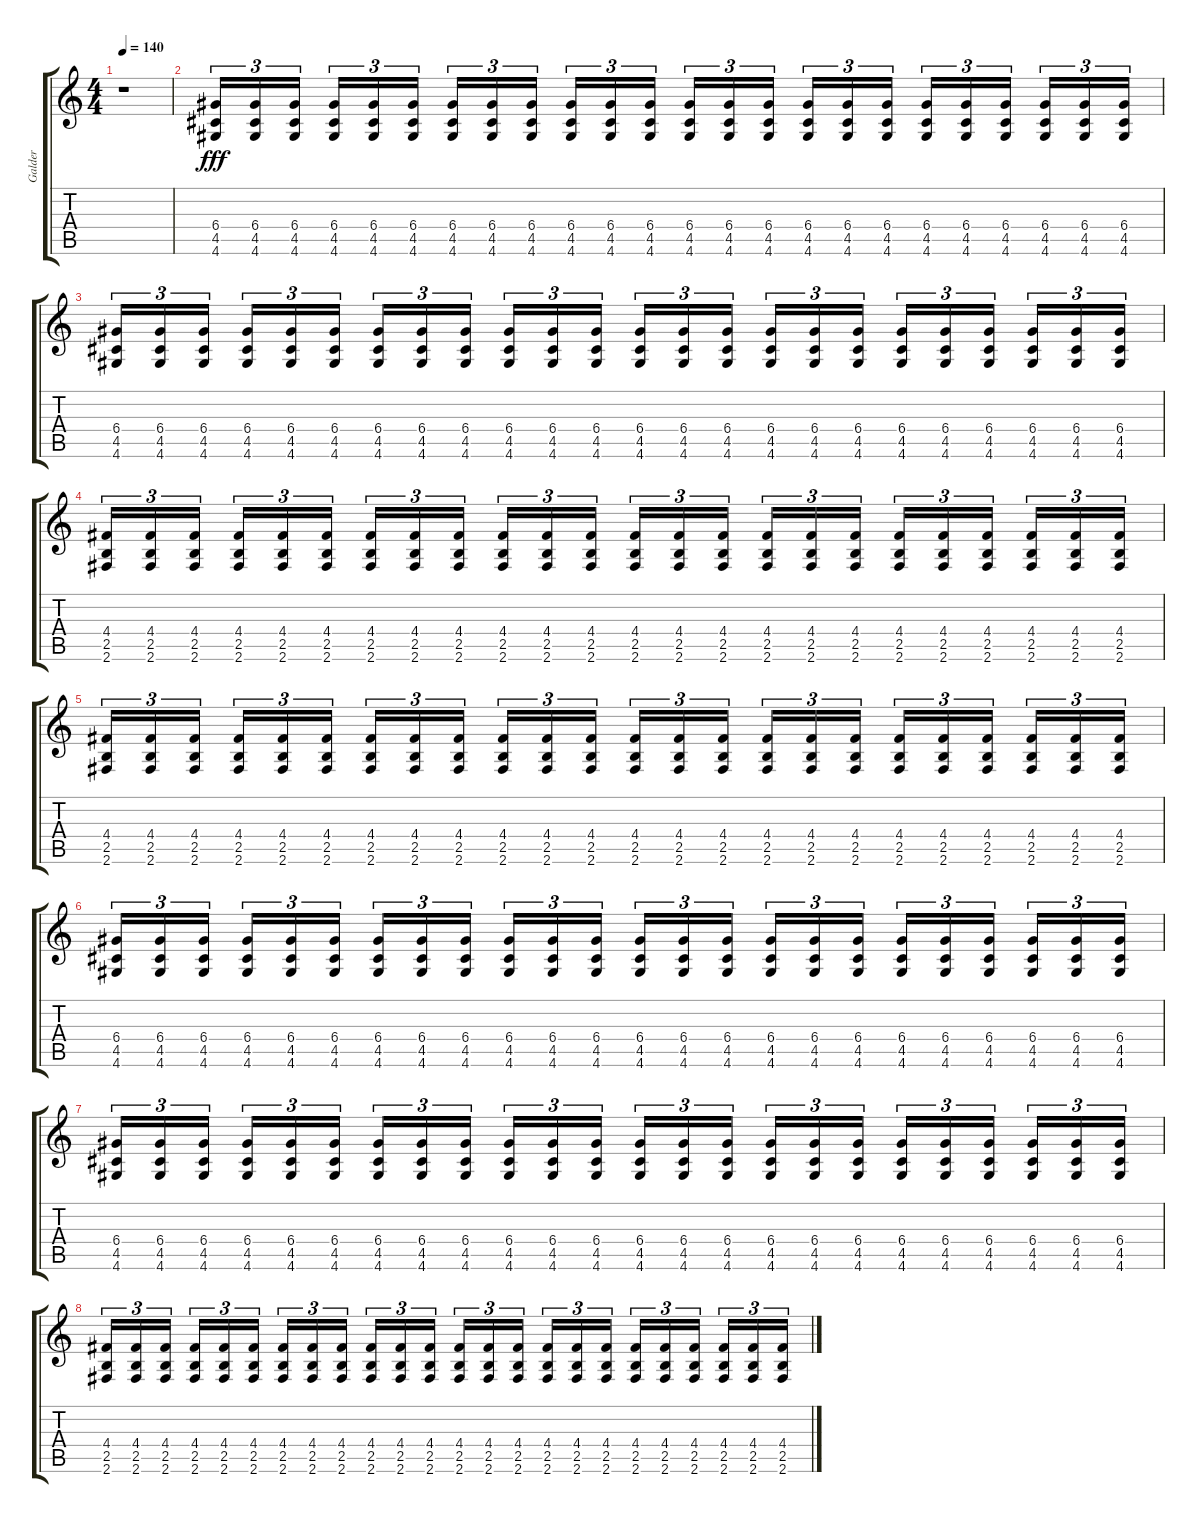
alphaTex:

\track ("Galder" "Galder") {instrument distortionguitar}
\staff {score tabs}
\tuning (E4 B3 G3 D3 A2 E2) {hide}
\ts (4 4)
\tempo 140
\clef g2
\ks c
r.1{dy fff} |
(6.4 4.5 4.6).16{tu (3 2)} (6.4 4.5 4.6).16{tu (3 2)} (6.4 4.5 4.6).16{tu (3 2)} (6.4 4.5 4.6).16{tu (3 2)} (6.4 4.5 4.6).16{tu (3 2)} (6.4 4.5 4.6).16{tu (3 2)} (6.4 4.5 4.6).16{tu (3 2)} (6.4 4.5 4.6).16{tu (3 2)} (6.4 4.5 4.6).16{tu (3 2)} (6.4 4.5 4.6).16{tu (3 2)} (6.4 4.5 4.6).16{tu (3 2)} (6.4 4.5 4.6).16{tu (3 2)} (6.4 4.5 4.6).16{tu (3 2)} (6.4 4.5 4.6).16{tu (3 2)} (6.4 4.5 4.6).16{tu (3 2)} (6.4 4.5 4.6).16{tu (3 2)} (6.4 4.5 4.6).16{tu (3 2)} (6.4 4.5 4.6).16{tu (3 2)} (6.4 4.5 4.6).16{tu (3 2)} (6.4 4.5 4.6).16{tu (3 2)} (6.4 4.5 4.6).16{tu (3 2)} (6.4 4.5 4.6).16{tu (3 2)} (6.4 4.5 4.6).16{tu (3 2)} (6.4 4.5 4.6).16{tu (3 2)} |
(6.4 4.5 4.6).16{tu (3 2)} (6.4 4.5 4.6).16{tu (3 2)} (6.4 4.5 4.6).16{tu (3 2)} (6.4 4.5 4.6).16{tu (3 2)} (6.4 4.5 4.6).16{tu (3 2)} (6.4 4.5 4.6).16{tu (3 2)} (6.4 4.5 4.6).16{tu (3 2)} (6.4 4.5 4.6).16{tu (3 2)} (6.4 4.5 4.6).16{tu (3 2)} (6.4 4.5 4.6).16{tu (3 2)} (6.4 4.5 4.6).16{tu (3 2)} (6.4 4.5 4.6).16{tu (3 2)} (6.4 4.5 4.6).16{tu (3 2)} (6.4 4.5 4.6).16{tu (3 2)} (6.4 4.5 4.6).16{tu (3 2)} (6.4 4.5 4.6).16{tu (3 2)} (6.4 4.5 4.6).16{tu (3 2)} (6.4 4.5 4.6).16{tu (3 2)} (6.4 4.5 4.6).16{tu (3 2)} (6.4 4.5 4.6).16{tu (3 2)} (6.4 4.5 4.6).16{tu (3 2)} (6.4 4.5 4.6).16{tu (3 2)} (6.4 4.5 4.6).16{tu (3 2)} (6.4 4.5 4.6).16{tu (3 2)} |
(4.4 2.5 2.6).16{tu (3 2)} (4.4 2.5 2.6).16{tu (3 2)} (4.4 2.5 2.6).16{tu (3 2)} (4.4 2.5 2.6).16{tu (3 2)} (4.4 2.5 2.6).16{tu (3 2)} (4.4 2.5 2.6).16{tu (3 2)} (4.4 2.5 2.6).16{tu (3 2)} (4.4 2.5 2.6).16{tu (3 2)} (4.4 2.5 2.6).16{tu (3 2)} (4.4 2.5 2.6).16{tu (3 2)} (4.4 2.5 2.6).16{tu (3 2)} (4.4 2.5 2.6).16{tu (3 2)} (4.4 2.5 2.6).16{tu (3 2)} (4.4 2.5 2.6).16{tu (3 2)} (4.4 2.5 2.6).16{tu (3 2)} (4.4 2.5 2.6).16{tu (3 2)} (4.4 2.5 2.6).16{tu (3 2)} (4.4 2.5 2.6).16{tu (3 2)} (4.4 2.5 2.6).16{tu (3 2)} (4.4 2.5 2.6).16{tu (3 2)} (4.4 2.5 2.6).16{tu (3 2)} (4.4 2.5 2.6).16{tu (3 2)} (4.4 2.5 2.6).16{tu (3 2)} (4.4 2.5 2.6).16{tu (3 2)} |
(4.4 2.5 2.6).16{tu (3 2)} (4.4 2.5 2.6).16{tu (3 2)} (4.4 2.5 2.6).16{tu (3 2)} (4.4 2.5 2.6).16{tu (3 2)} (4.4 2.5 2.6).16{tu (3 2)} (4.4 2.5 2.6).16{tu (3 2)} (4.4 2.5 2.6).16{tu (3 2)} (4.4 2.5 2.6).16{tu (3 2)} (4.4 2.5 2.6).16{tu (3 2)} (4.4 2.5 2.6).16{tu (3 2)} (4.4 2.5 2.6).16{tu (3 2)} (4.4 2.5 2.6).16{tu (3 2)} (4.4 2.5 2.6).16{tu (3 2)} (4.4 2.5 2.6).16{tu (3 2)} (4.4 2.5 2.6).16{tu (3 2)} (4.4 2.5 2.6).16{tu (3 2)} (4.4 2.5 2.6).16{tu (3 2)} (4.4 2.5 2.6).16{tu (3 2)} (4.4 2.5 2.6).16{tu (3 2)} (4.4 2.5 2.6).16{tu (3 2)} (4.4 2.5 2.6).16{tu (3 2)} (4.4 2.5 2.6).16{tu (3 2)} (4.4 2.5 2.6).16{tu (3 2)} (4.4 2.5 2.6).16{tu (3 2)} |
(6.4 4.5 4.6).16{tu (3 2)} (6.4 4.5 4.6).16{tu (3 2)} (6.4 4.5 4.6).16{tu (3 2)} (6.4 4.5 4.6).16{tu (3 2)} (6.4 4.5 4.6).16{tu (3 2)} (6.4 4.5 4.6).16{tu (3 2)} (6.4 4.5 4.6).16{tu (3 2)} (6.4 4.5 4.6).16{tu (3 2)} (6.4 4.5 4.6).16{tu (3 2)} (6.4 4.5 4.6).16{tu (3 2)} (6.4 4.5 4.6).16{tu (3 2)} (6.4 4.5 4.6).16{tu (3 2)} (6.4 4.5 4.6).16{tu (3 2)} (6.4 4.5 4.6).16{tu (3 2)} (6.4 4.5 4.6).16{tu (3 2)} (6.4 4.5 4.6).16{tu (3 2)} (6.4 4.5 4.6).16{tu (3 2)} (6.4 4.5 4.6).16{tu (3 2)} (6.4 4.5 4.6).16{tu (3 2)} (6.4 4.5 4.6).16{tu (3 2)} (6.4 4.5 4.6).16{tu (3 2)} (6.4 4.5 4.6).16{tu (3 2)} (6.4 4.5 4.6).16{tu (3 2)} (6.4 4.5 4.6).16{tu (3 2)} |
(6.4 4.5 4.6).16{tu (3 2)} (6.4 4.5 4.6).16{tu (3 2)} (6.4 4.5 4.6).16{tu (3 2)} (6.4 4.5 4.6).16{tu (3 2)} (6.4 4.5 4.6).16{tu (3 2)} (6.4 4.5 4.6).16{tu (3 2)} (6.4 4.5 4.6).16{tu (3 2)} (6.4 4.5 4.6).16{tu (3 2)} (6.4 4.5 4.6).16{tu (3 2)} (6.4 4.5 4.6).16{tu (3 2)} (6.4 4.5 4.6).16{tu (3 2)} (6.4 4.5 4.6).16{tu (3 2)} (6.4 4.5 4.6).16{tu (3 2)} (6.4 4.5 4.6).16{tu (3 2)} (6.4 4.5 4.6).16{tu (3 2)} (6.4 4.5 4.6).16{tu (3 2)} (6.4 4.5 4.6).16{tu (3 2)} (6.4 4.5 4.6).16{tu (3 2)} (6.4 4.5 4.6).16{tu (3 2)} (6.4 4.5 4.6).16{tu (3 2)} (6.4 4.5 4.6).16{tu (3 2)} (6.4 4.5 4.6).16{tu (3 2)} (6.4 4.5 4.6).16{tu (3 2)} (6.4 4.5 4.6).16{tu (3 2)} |
(4.4 2.5 2.6).16{tu (3 2)} (4.4 2.5 2.6).16{tu (3 2)} (4.4 2.5 2.6).16{tu (3 2)} (4.4 2.5 2.6).16{tu (3 2)} (4.4 2.5 2.6).16{tu (3 2)} (4.4 2.5 2.6).16{tu (3 2)} (4.4 2.5 2.6).16{tu (3 2)} (4.4 2.5 2.6).16{tu (3 2)} (4.4 2.5 2.6).16{tu (3 2)} (4.4 2.5 2.6).16{tu (3 2)} (4.4 2.5 2.6).16{tu (3 2)} (4.4 2.5 2.6).16{tu (3 2)} (4.4 2.5 2.6).16{tu (3 2)} (4.4 2.5 2.6).16{tu (3 2)} (4.4 2.5 2.6).16{tu (3 2)} (4.4 2.5 2.6).16{tu (3 2)} (4.4 2.5 2.6).16{tu (3 2)} (4.4 2.5 2.6).16{tu (3 2)} (4.4 2.5 2.6).16{tu (3 2)} (4.4 2.5 2.6).16{tu (3 2)} (4.4 2.5 2.6).16{tu (3 2)} (4.4 2.5 2.6).16{tu (3 2)} (4.4 2.5 2.6).16{tu (3 2)} (4.4 2.5 2.6).16{tu (3 2)}
